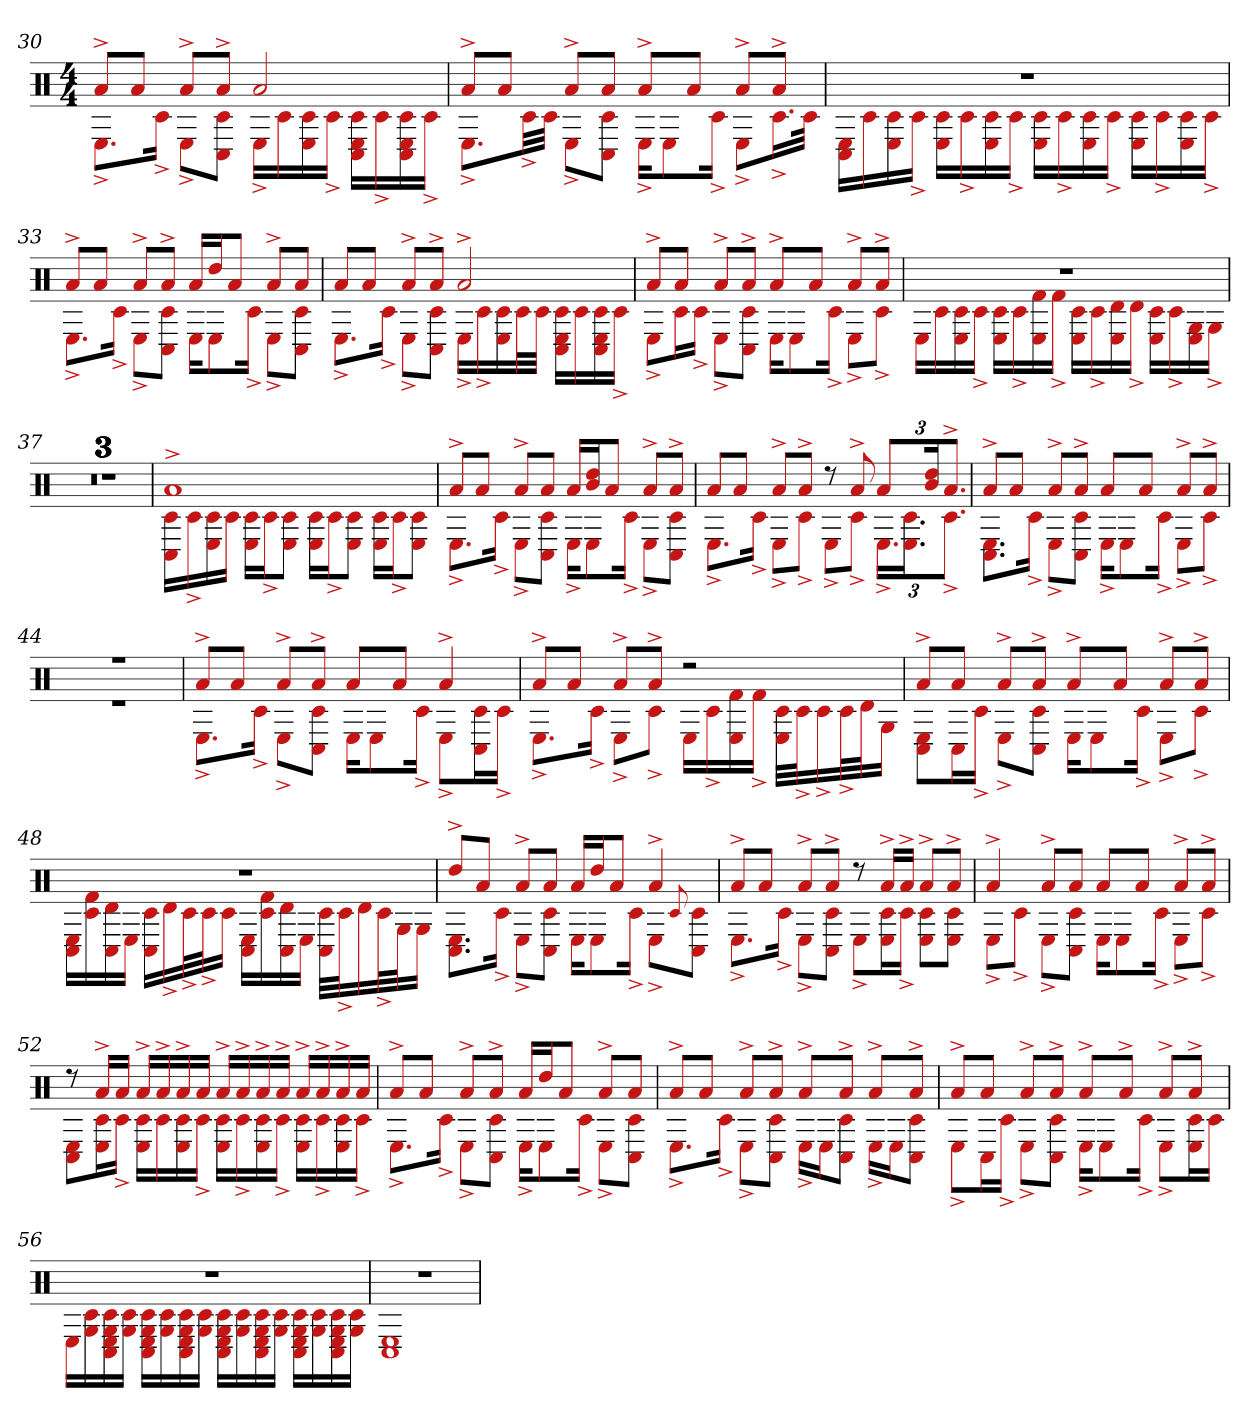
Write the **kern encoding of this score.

**kern
*part1
*staff1
*clefX
*k[]
*M4/4
=30
*^
8a^L	8.E^L
8aJ	.
.	16c#^Jk
8a^L	8E^L
8a^J	8C# 8c#J
2a	16E^LL
.	16c#
.	16E 16c#
.	16c#^JJ
.	16C# 16E 16c#LL
.	16c#^
.	16C# 16E 16c#
.	16c#^JJ
=31	=31
8a^L	8.E^L
8aJ	.
.	32c#^LL
.	32c#JJJ
8a^L	8E^L
8aJ	8C# 8c#J
8a^L	16E^KL
.	8E
8aJ	.
.	16c#^Jk
8a^L	8E^L
8a^J	16.c#^L
.	32c#JJk
=32	=32
1r	16C# 16ELL
.	16c#
.	16E 16c#
.	16c#^JJ
.	16E 16c#LL
.	16c#^
.	16E 16c#
.	16c#^JJ
.	16c# 16ELL
.	16c#^
.	16E 16c#
.	16c#^JJ
.	16c# 16ELL
.	16c#^
.	16c# 16E
.	16c#^JJ
=33	=33
8a^L	8.E^L
8aJ	.
.	16c#^Jk
8a^L	8E^L
8a^J	8C# 8c#J
16aLL	16EKL
16ddJ	8E
8aJ	.
.	16c#^Jk
8a^L	8E^L
8aJ	8C# 8c#J
=34	=34
8aL	8.E^L
8aJ	.
.	16c#^Jk
8a^L	8E^L
8a^J	8C# 8c#J
2a^	16E^LL
.	16c#^
.	16c# 16E
.	32c#L
.	32c#JJJ
.	16E 16C# 16c#LL
.	16c#
.	16C# 16E 16c#
.	16c#^JJ
=35	=35
8a^L	8E^L
8aJ	16c#L
.	16c#^JJ
8a^L	8E^L
8a^J	8C# 8c#J
8a^L	16EKL
.	8E
8aJ	.
.	16c#^Jk
8a^L	8E^L
8a^J	8c#^J
=36	=36
1r	16ELL
.	16c#
.	16E 16c#
.	16c#^JJ
.	16E 16c#LL
.	16c#^
.	16f# 16E
.	16f#^JJ
.	16E 16c#LL
.	16c#^
.	16d 16E
.	16d^JJ
.	16E 16c#LL
.	16c#^
.	16G 16E
.	16G^JJ
=37	=37
1r	1r
=38	=38
1r	1r
=39	=39
1r	1r
=40	=40
1a^	16c# 16C#LL
.	16c#^
.	16E 16c#
.	16c#JJ
.	16c# 16ELL
.	16c#^J
.	8c# 8EJ
.	16E 16c#LL
.	16c#^J
.	8E 8c#J
.	16E 16c#LL
.	16c#^J
.	8E 8c#J
=41	=41
8a^L	8.E^L
8aJ	.
.	16c#^Jk
8a^L	8E^L
8aJ	8C# 8c#J
16aLL	16E^KL
16dd 16bJ	8E
8aJ	.
.	16c#^Jk
8a^L	8E^L
8a^J	8C# 8c#J
=42	=42
8aL	8.E^L
8aJ	.
.	16c#^Jk
8a^L	8E^L
8a^J	8c#^J
8r	8E^L
8a^	8c#^J
12aL	24.E^LL
.	24.E 24.c#J
24dd 24bk	.
12.a^J	12.c#^J
=43	=43
8a^L	8.C# 8.EL
8aJ	.
.	16c#^Jk
8a^L	8E^L
8a^J	8C# 8c#J
8aL	16E^KL
.	8E
8aJ	.
.	16c#^Jk
8a^L	8E^L
8a^J	8c#^J
=44	=44
1r	1r
=45	=45
8a^L	8.E^L
8aJ	.
.	16c#^Jk
8a^L	8E^L
8a^J	8C# 8c#J
8aL	16EKL
.	8E
8aJ	.
.	16c#^Jk
4a^	8E^L
.	16C# 16c#L
.	16c#^JJ
=46	=46
8a^L	8.E^L
8aJ	.
.	16c#^Jk
8a^L	8E^L
8a^J	8c#^J
2r	16ELL
.	16c#^
.	16E 16f#
.	16f#^JJ
.	32E 32c#LLL
.	32c#^J
.	16c#^
.	32c#^L
.	32dJ
.	16GJJ
=47	=47
8a^L	8C# 8EL
8aJ	16C#L
.	16c#^JJ
8a^L	8E^L
8a^J	8C# 8c#J
8a^L	16EKL
.	8E
8aJ	.
.	16c#^Jk
8a^L	8E^L
8a^J	8c#^J
=48	=48
1r	16E 16C#LL
.	16c# 16f#
.	16d 16C#
.	16EJJ
.	16C# 16c#LL
.	16d^
.	32c#^L
.	32c#^J
.	16c#JJ
.	16C# 16ELL
.	16c# 16f#
.	16C# 16d
.	16EJJ
.	32c# 32C#LLL
.	32c#^J
.	16d
.	32c#^L
.	32GJ
.	16GJJ
=49	=49
8dd^L	8.C# 8.EL
8aJ	.
.	16c#^Jk
8a^L	8E^L
8aJ	8C# 8c#J
16aLL	16EKL
16ddJ	8E
8aJ	.
.	16c#^Jk
4a^	8E^L
.	8qqc#
.	8C# 8c#J
=50	=50
8a^L	8.E^L
8aJ	.
.	16c#^Jk
8a^L	8E^L
8a^J	8C# 8c#J
8r	8E^L
16a^LL	16E 16c#L
16a^JJ	16c#^JJ
8a^L	8c# 8EL
8a^J	8E 8c#J
=51	=51
4a^	8E^L
.	8c#^J
8a^L	8E^L
8aJ	8C# 8c#J
8aL	16EKL
.	8E
8aJ	.
.	16c#^Jk
8a^L	8E^L
8a^J	8c#^J
=52	=52
8r	8C# 8EL
16a^LL	16c# 16EL
16aJJ	16c#^JJ
16a^LL	16c# 16ELL
16a^	16c#
16a^	16E 16c#
16aJJ	16c#^JJ
16a^LL	16c# 16ELL
16a^	16c#^
16a^	16E 16c#
16a^JJ	16c#^JJ
16a^LL	16E 16c#LL
16a^	16c#^
16a^	16E 16c#
16aJJ	16c#^JJ
=53	=53
8a^L	8.E^L
8aJ	.
.	16c#^Jk
8a^L	8E^L
8a^J	8C# 8c#J
16aLL	16E^KL
16ddJ	8E
8aJ	.
.	16c#^Jk
8a^L	8E^L
8aJ	8C# 8c#J
=54	=54
8a^L	8.E^L
8aJ	.
.	16c#^Jk
8a^L	8E^L
8a^J	8C# 8c#J
8a^L	16E^LL
.	16EJ
8a^J	8C# 8c#J
8a^L	16E^LL
.	16EJ
8a^J	8c# 8C#J
=55	=55
8a^L	8E^L
8aJ	16C#L
.	16c#^JJ
8a^L	8E^L
8a^J	8C# 8c#J
8a^L	16E^KL
.	8E
8a^J	.
.	16c#^Jk
8a^L	8E^L
8a^J	16E 16c#L
.	16c#JJ
=56	=56
1r	16ELL
.	16c# 16G
.	16C# 16E 16c# 16G
.	16c# 16GJJ
.	16c# 16C# 16G 16ELL
.	16c# 16G
.	16c# 16G 16C# 16E
.	16c# 16GJJ
.	16c# 16G 16C# 16ELL
.	16c# 16G
.	16c# 16G 16E 16C#
.	16c# 16GJJ
.	16C# 16E 16c# 16GLL
.	16c# 16G
.	16C# 16E 16G 16c#
.	16G 16c#JJ
=57	=57
1r	1C# 1E
*v	*v
=
*-
